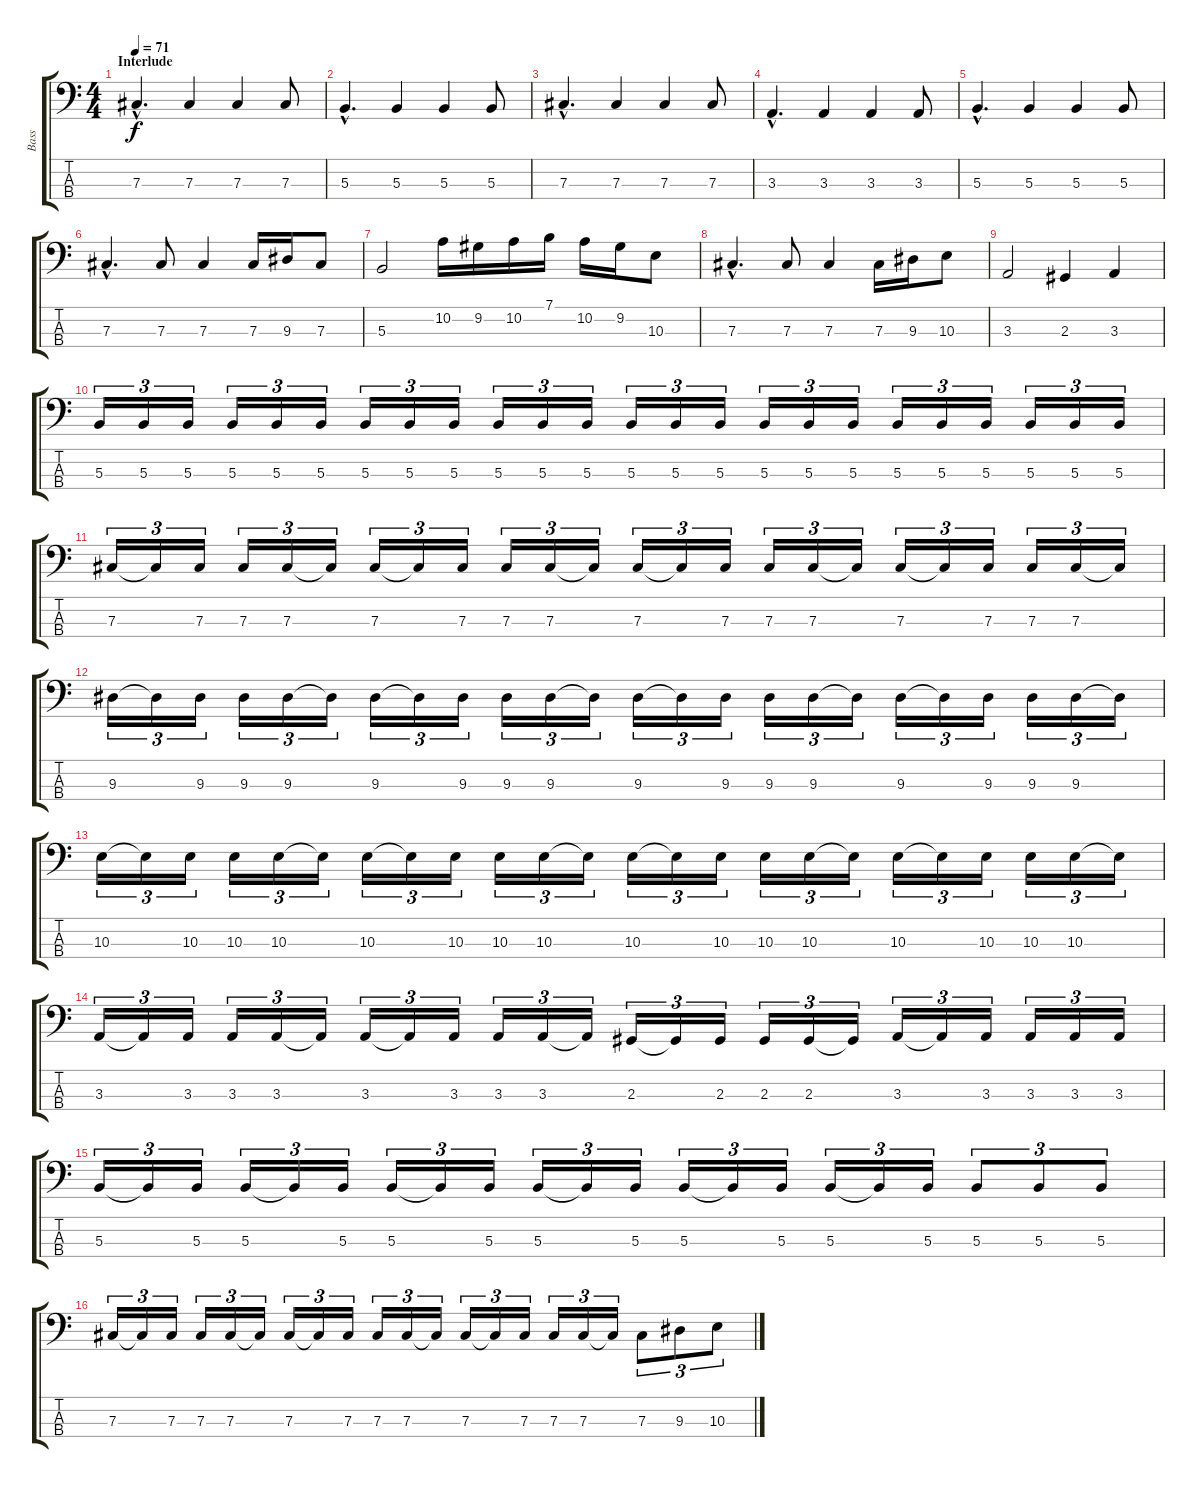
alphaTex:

\track ("Bass" "Bass") {instrument electricbassfinger}
\staff {score tabs}
\tuning (E2 B1 Gb1 Db1) {hide}
\ts (4 4)
\section ("" "Interlude")
\tempo 71
\clef f4
\ks c
7.3{hac}.4{d dy f} 7.3.4 7.3.4 7.3.8 |
5.3{hac}.4{d} 5.3.4 5.3.4 5.3.8 |
7.3{hac}.4{d} 7.3.4 7.3.4 7.3.8 |
3.3{hac}.4{d} 3.3.4 3.3.4 3.3.8 |
5.3{hac}.4{d} 5.3.4 5.3.4 5.3.8 |
7.3{hac}.4{d} 7.3.8 7.3.4 7.3.16 9.3.16 7.3.8 |
5.3.2 10.2.16 9.2.16 10.2.16 7.1.16 10.2.16 9.2.16 10.3.8 |
7.3{hac}.4{d} 7.3.8 7.3.4 7.3.16 9.3.16 10.3.8 |
3.3.2 2.3.4 3.3.4 |
5.3.16{tu (3 2)} 5.3.16{tu (3 2)} 5.3.16{tu (3 2)} 5.3.16{tu (3 2)} 5.3.16{tu (3 2)} 5.3.16{tu (3 2)} 5.3.16{tu (3 2)} 5.3.16{tu (3 2)} 5.3.16{tu (3 2)} 5.3.16{tu (3 2)} 5.3.16{tu (3 2)} 5.3.16{tu (3 2)} 5.3.16{tu (3 2)} 5.3.16{tu (3 2)} 5.3.16{tu (3 2)} 5.3.16{tu (3 2)} 5.3.16{tu (3 2)} 5.3.16{tu (3 2)} 5.3.16{tu (3 2)} 5.3.16{tu (3 2)} 5.3.16{tu (3 2)} 5.3.16{tu (3 2)} 5.3.16{tu (3 2)} 5.3.16{tu (3 2)} |
7.3.16{tu (3 2)} 7.3{t}.16{tu (3 2)} 7.3.16{tu (3 2)} 7.3.16{tu (3 2)} 7.3.16{tu (3 2)} 7.3{t}.16{tu (3 2)} 7.3.16{tu (3 2)} 7.3{t}.16{tu (3 2)} 7.3.16{tu (3 2)} 7.3.16{tu (3 2)} 7.3.16{tu (3 2)} 7.3{t}.16{tu (3 2)} 7.3.16{tu (3 2)} 7.3{t}.16{tu (3 2)} 7.3.16{tu (3 2)} 7.3.16{tu (3 2)} 7.3.16{tu (3 2)} 7.3{t}.16{tu (3 2)} 7.3.16{tu (3 2)} 7.3{t}.16{tu (3 2)} 7.3.16{tu (3 2)} 7.3.16{tu (3 2)} 7.3.16{tu (3 2)} 7.3{t}.16{tu (3 2)} |
9.3.16{tu (3 2)} 9.3{t}.16{tu (3 2)} 9.3.16{tu (3 2)} 9.3.16{tu (3 2)} 9.3.16{tu (3 2)} 9.3{t}.16{tu (3 2)} 9.3.16{tu (3 2)} 9.3{t}.16{tu (3 2)} 9.3.16{tu (3 2)} 9.3.16{tu (3 2)} 9.3.16{tu (3 2)} 9.3{t}.16{tu (3 2)} 9.3.16{tu (3 2)} 9.3{t}.16{tu (3 2)} 9.3.16{tu (3 2)} 9.3.16{tu (3 2)} 9.3.16{tu (3 2)} 9.3{t}.16{tu (3 2)} 9.3.16{tu (3 2)} 9.3{t}.16{tu (3 2)} 9.3.16{tu (3 2)} 9.3.16{tu (3 2)} 9.3.16{tu (3 2)} 9.3{t}.16{tu (3 2)} |
10.3.16{tu (3 2)} 10.3{t}.16{tu (3 2)} 10.3.16{tu (3 2)} 10.3.16{tu (3 2)} 10.3.16{tu (3 2)} 10.3{t}.16{tu (3 2)} 10.3.16{tu (3 2)} 10.3{t}.16{tu (3 2)} 10.3.16{tu (3 2)} 10.3.16{tu (3 2)} 10.3.16{tu (3 2)} 10.3{t}.16{tu (3 2)} 10.3.16{tu (3 2)} 10.3{t}.16{tu (3 2)} 10.3.16{tu (3 2)} 10.3.16{tu (3 2)} 10.3.16{tu (3 2)} 10.3{t}.16{tu (3 2)} 10.3.16{tu (3 2)} 10.3{t}.16{tu (3 2)} 10.3.16{tu (3 2)} 10.3.16{tu (3 2)} 10.3.16{tu (3 2)} 10.3{t}.16{tu (3 2)} |
3.3.16{tu (3 2)} 3.3{t}.16{tu (3 2)} 3.3.16{tu (3 2)} 3.3.16{tu (3 2)} 3.3.16{tu (3 2)} 3.3{t}.16{tu (3 2)} 3.3.16{tu (3 2)} 3.3{t}.16{tu (3 2)} 3.3.16{tu (3 2)} 3.3.16{tu (3 2)} 3.3.16{tu (3 2)} 3.3{t}.16{tu (3 2)} 2.3.16{tu (3 2)} 2.3{t}.16{tu (3 2)} 2.3.16{tu (3 2)} 2.3.16{tu (3 2)} 2.3.16{tu (3 2)} 2.3{t}.16{tu (3 2)} 3.3.16{tu (3 2)} 3.3{t}.16{tu (3 2)} 3.3.16{tu (3 2)} 3.3.16{tu (3 2)} 3.3.16{tu (3 2)} 3.3.16{tu (3 2)} |
5.3.16{tu (3 2)} 5.3{t}.16{tu (3 2)} 5.3.16{tu (3 2)} 5.3.16{tu (3 2)} 5.3{t}.16{tu (3 2)} 5.3.16{tu (3 2)} 5.3.16{tu (3 2)} 5.3{t}.16{tu (3 2)} 5.3.16{tu (3 2)} 5.3.16{tu (3 2)} 5.3{t}.16{tu (3 2)} 5.3.16{tu (3 2)} 5.3.16{tu (3 2)} 5.3{t}.16{tu (3 2)} 5.3.16{tu (3 2)} 5.3.16{tu (3 2)} 5.3{t}.16{tu (3 2)} 5.3.16{tu (3 2)} 5.3.8{tu (3 2)} 5.3.8{tu (3 2)} 5.3.8{tu (3 2)} |
7.3.16{tu (3 2)} 7.3{t}.16{tu (3 2)} 7.3.16{tu (3 2)} 7.3.16{tu (3 2)} 7.3.16{tu (3 2)} 7.3{t}.16{tu (3 2)} 7.3.16{tu (3 2)} 7.3{t}.16{tu (3 2)} 7.3.16{tu (3 2)} 7.3.16{tu (3 2)} 7.3.16{tu (3 2)} 7.3{t}.16{tu (3 2)} 7.3.16{tu (3 2)} 7.3{t}.16{tu (3 2)} 7.3.16{tu (3 2)} 7.3.16{tu (3 2)} 7.3.16{tu (3 2)} 7.3{t}.16{tu (3 2)} 7.3.8{tu (3 2)} 9.3.8{tu (3 2)} 10.3.8{tu (3 2)}
